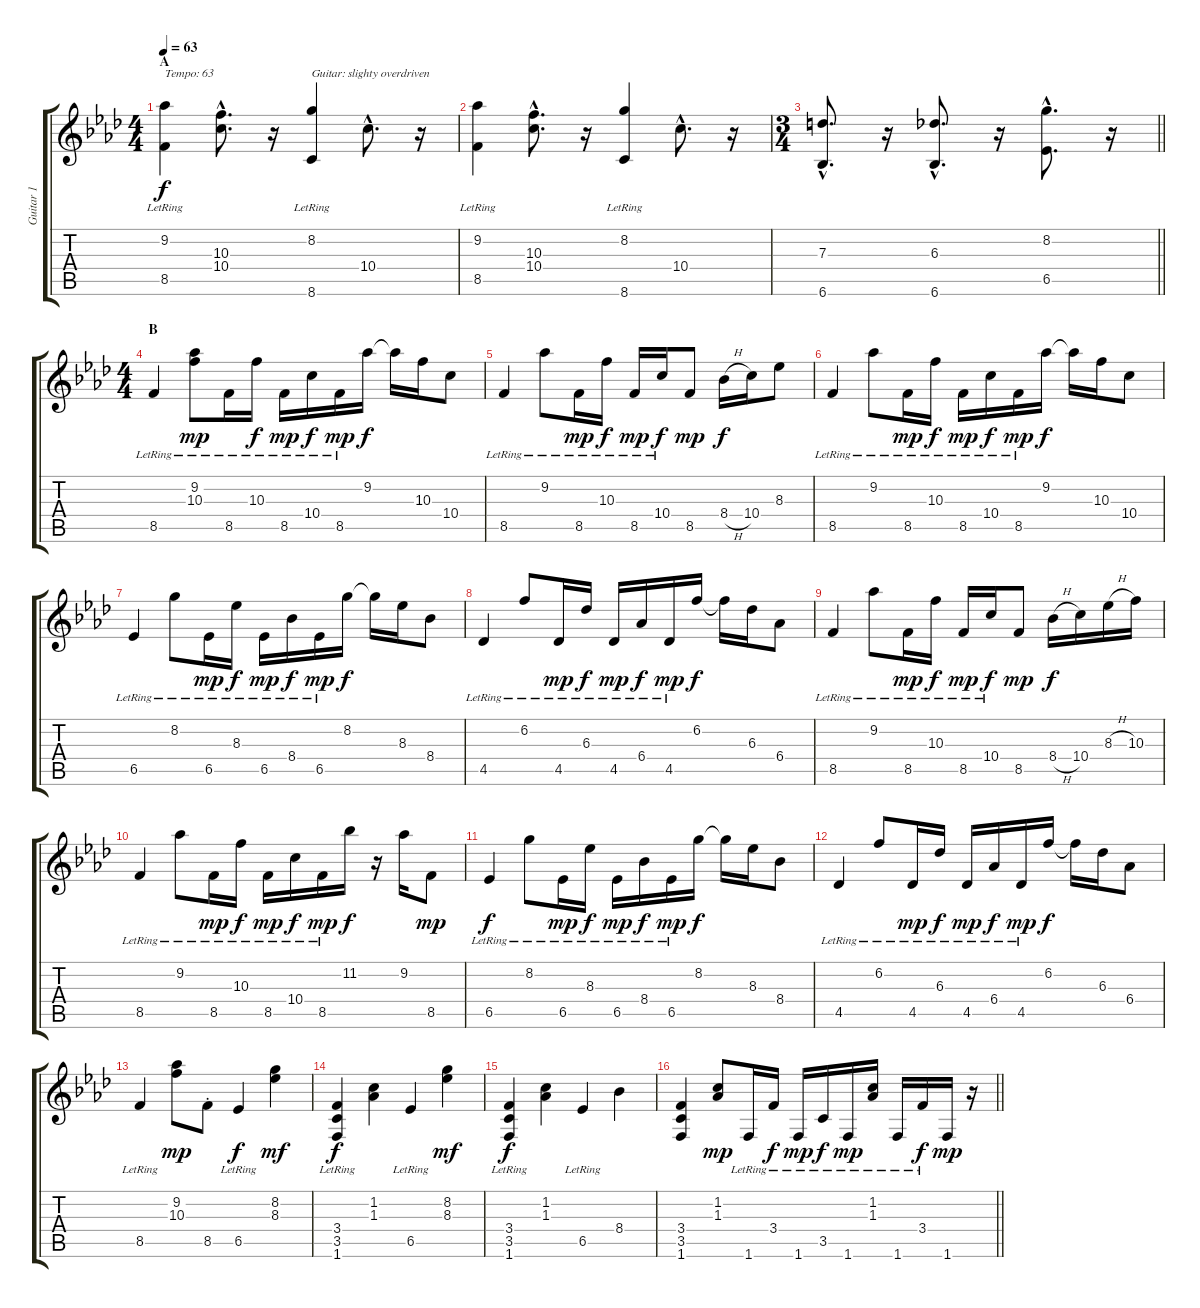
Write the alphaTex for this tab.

\track ("Guitar 1" "Guitar 1") {instrument electricguitarjazz}
\staff {score tabs}
\tuning (E4 B3 G3 D3 A2 E2) {hide}
\ts (4 4)
\section ("" "A")
\tempo 63
\clef g2
\ks fminor
(9.2{lr} 8.5{lr}).4{txt "Tempo: 63" dy f instrument electricguitarjazz} (10.3{hac} 10.4{hac}).8{d} r.16 (8.2{lr} 8.6{lr}).4{txt "Guitar: slighty overdriven"} 10.4{hac}.8{d} r.16 |
(9.2{lr} 8.5{lr}).4 (10.3{hac} 10.4{hac}).8{d} r.16 (8.2{lr} 8.6{lr}).4 10.4{hac}.8{d} r.16 |
\ts (3 4)
\barLineRight lightlight
(7.3{hac} 6.6{hac}).8{d} r.16 (6.3{hac} 6.6{hac}).8{d} r.16 (8.2{hac} 6.5{hac}).8{d} r.16 |
\ts (4 4)
\section ("" "B")
8.5{lr}.4 (9.2{lr} 10.3{lr}).8{dy mp} 8.5{lr}.16 10.3{lr}.16{dy f} 8.5{lr}.16{dy mp} 10.4{lr}.16{dy f} 8.5{lr}.16{dy mp} 9.2.16{dy f} 9.2{t}.16 10.3.16 10.4.8 |
8.5{lr}.4 9.2{lr}.8 8.5{lr}.16{dy mp} 10.3{lr}.16{dy f} 8.5{lr}.16{dy mp} 10.4{lr}.16{dy f} 8.5.8{dy mp} 8.4{h}.16{dy f} 10.4.16 8.3.8 |
8.5{lr}.4 9.2{lr}.8 8.5{lr}.16{dy mp} 10.3{lr}.16{dy f} 8.5{lr}.16{dy mp} 10.4{lr}.16{dy f} 8.5{lr}.16{dy mp} 9.2.16{dy f} 9.2{t}.16 10.3.16 10.4.8 |
6.5{lr}.4 8.2{lr}.8 6.5{lr}.16{dy mp} 8.3{lr}.16{dy f} 6.5{lr}.16{dy mp} 8.4{lr}.16{dy f} 6.5{lr}.16{dy mp} 8.2.16{dy f} 8.2{t}.16 8.3.16 8.4.8 |
4.5{lr}.4 6.2{lr}.8 4.5{lr}.16{dy mp} 6.3{lr}.16{dy f} 4.5{lr}.16{dy mp} 6.4{lr}.16{dy f} 4.5{lr}.16{dy mp} 6.2.16{dy f} 6.2{t}.16 6.3.16 6.4.8 |
8.5{lr}.4 9.2{lr}.8 8.5{lr}.16{dy mp} 10.3{lr}.16{dy f} 8.5{lr}.16{dy mp} 10.4{lr}.16{dy f} 8.5.8{dy mp} 8.4{h}.16{dy f} 10.4.16 8.3{h}.16 10.3.16 |
8.5{lr}.4 9.2{lr}.8 8.5{lr}.16{dy mp} 10.3{lr}.16{dy f} 8.5{lr}.16{dy mp} 10.4{lr}.16{dy f} 8.5{lr}.16{dy mp} 11.2.16{dy f} r.16 9.2.16 8.5.8{dy mp} |
6.5{lr}.4{dy f} 8.2{lr}.8 6.5{lr}.16{dy mp} 8.3{lr}.16{dy f} 6.5{lr}.16{dy mp} 8.4{lr}.16{dy f} 6.5{lr}.16{dy mp} 8.2.16{dy f} 8.2{t}.16 8.3.16 8.4.8 |
4.5{lr}.4 6.2{lr}.8 4.5{lr}.16{dy mp} 6.3{lr}.16{dy f} 4.5{lr}.16{dy mp} 6.4{lr}.16{dy f} 4.5{lr}.16{dy mp} 6.2.16{dy f} 6.2{t}.16 6.3.16 6.4.8 |
8.5{lr}.4 (9.2 10.3).8{dy mp} 8.5{st}.8 6.5{lr}.4{dy f} (8.2 8.3).4{dy mf} |
(3.4{lr} 3.5{lr} 1.6{lr}).4{dy f} (1.2 1.3).4 6.5{lr}.4 (8.2 8.3).4{dy mf} |
(3.4{lr} 3.5{lr} 1.6{lr}).4{dy f} (1.2 1.3).4 6.5{lr}.4 8.4.4 |
\barLineRight lightlight
(3.4 3.5 1.6).4 (1.2 1.3).8{dy mp} 1.6{lr}.16 3.4{lr}.16{dy f} 1.6{lr}.16{dy mp} 3.5{lr}.16{dy f} 1.6{lr}.16{dy mp} (1.2{lr} 1.3{lr}).16 1.6{lr}.16 3.4{lr}.16{dy f} 1.6.16{dy mp} r.16
